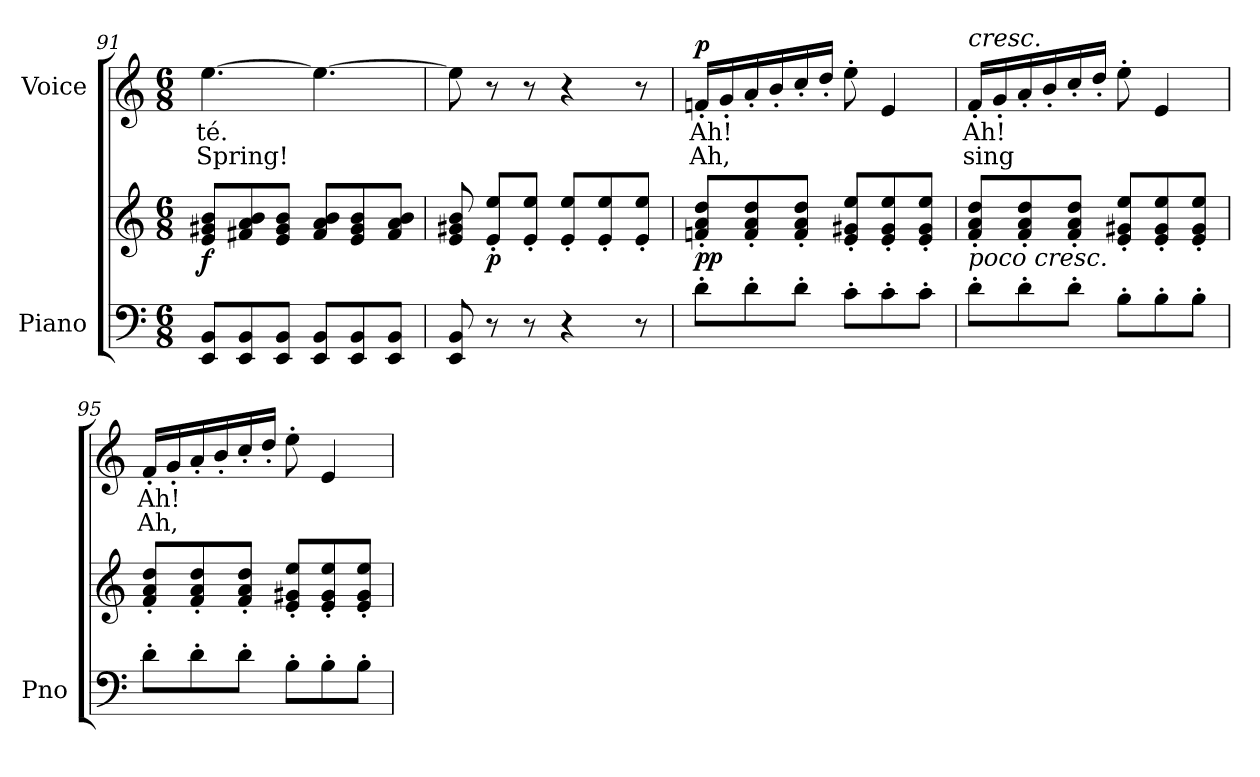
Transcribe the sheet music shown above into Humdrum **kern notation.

**kern	**kern	**dynam	**kern	**text	**text	**dynam
*part2	*part2	*part2	*part1	*part1	*part1	*part1
*staff3	*staff2	*staff2/3	*staff1	*staff1	*staff1	*staff1
*I"Piano	*	*	*I"Voice	*	*	*
*I'Pno	*	*	*	*	*	*
*clefF4	*clefG2	*	*clefG2	*	*	*
*k[]	*k[]	*	*k[]	*	*	*
*M6/8	*M6/8	*	*M6/8	*	*	*
=91	=91	=91	=91	=91	=91	=91
!	!	!LO:DY:b	!	!LO:LY:b	!LO:LY:b	!
8EE/ 8BB/L	8e/ 8g#X/ 8b/L	f	[4.ee\	-té.	Spring!	.
8EE/ 8BB/	8f#X/ 8a/ 8b/	.	.	.	.	.
8EE/ 8BB/J	8e/ 8g#/ 8b/J	.	.	.	.	.
8EE/ 8BB/L	8f#/ 8a/ 8b/L	.	4.ee\_	.	.	.
8EE/ 8BB/	8e/ 8g#/ 8b/	.	.	.	.	.
8EE/ 8BB/J	8f#/ 8a/ 8b/J	.	.	.	.	.
=92	=92	=92	=92	=92	=92	=92
8EE/ 8BB/	8e/ 8g#X/ 8b/	.	8ee\]	.	.	.
!	!	!LO:DY:b	!	!	!	!
8r	8e/' 8ee/'L	p	8r	.	.	.
8r	8e/' 8ee/'J	.	8r	.	.	.
4r	8e/' 8ee/'L	.	4r	.	.	.
.	8e/' 8ee/'	.	.	.	.	.
8r	8e/' 8ee/'J	.	8r	.	.	.
!!LO:LB:g=z
=93	=93	=93	=93	=93	=93	=93
!	!	!LO:DY:b	!	!LO:LY:b	!LO:LY:b	!LO:DY:a
8d'\L	8fn/' 8a/' 8dd/'L	pp	16fn'/LL	Ah!	Ah,	p
.	.	.	16g'/	.	.	.
8d'\	8f/' 8a/' 8dd/'	.	16a'/	.	.	.
.	.	.	16b'/	.	.	.
8d'\J	8f/' 8a/' 8dd/'J	.	16cc'/	.	.	.
.	.	.	16dd'/JJ	.	.	.
8c'\L	8e/' 8g#X/' 8ee/'L	.	8ee'\	.	.	.
8c'\	8e/' 8g#/' 8ee/'	.	4e/	.	.	.
8c'\J	8e/' 8g#/' 8ee/'J	.	.	.	.	.
=94	=94	=94	=94	=94	=94	=94
!	!	!	!LO:TX:a:i:t=cresc.	!	!	!
!	!LO:TX:b:i:t=poco cresc.	!	!	!	!	!
!	!	!	!	!LO:LY:b	!LO:LY:b	!
8d'\L	8f/' 8a/' 8dd/'L	.	16f'/LL	Ah!	sing	.
.	.	.	16g'/	.	.	.
8d'\	8f/' 8a/' 8dd/'	.	16a'/	.	.	.
.	.	.	16b'/	.	.	.
8d'\J	8f/' 8a/' 8dd/'J	.	16cc'/	.	.	.
.	.	.	16dd'/JJ	.	.	.
8B'\L	8e/' 8g#X/' 8ee/'L	.	8ee'\	.	.	.
8B'\	8e/' 8g#/' 8ee/'	.	4e/	.	.	.
8B'\J	8e/' 8g#/' 8ee/'J	.	.	.	.	.
=95	=95	=95	=95	=95	=95	=95
!	!	!	!	!LO:LY:b	!LO:LY:b	!
8d'\L	8f/' 8a/' 8dd/'L	.	16f'/LL	Ah!	Ah,	.
.	.	.	16g'/	.	.	.
8d'\	8f/' 8a/' 8dd/'	.	16a'/	.	.	.
.	.	.	16b'/	.	.	.
8d'\J	8f/' 8a/' 8dd/'J	.	16cc'/	.	.	.
.	.	.	16dd'/JJ	.	.	.
8B'\L	8e/' 8g#X/' 8ee/'L	.	8ee'\	.	.	.
8B'\	8e/' 8g#/' 8ee/'	.	4e/	.	.	.
8B'\J	8e/' 8g#/' 8ee/'J	.	.	.	.	.
=	=	=	=	=	=	=
*-	*-	*-	*-	*-	*-	*-
